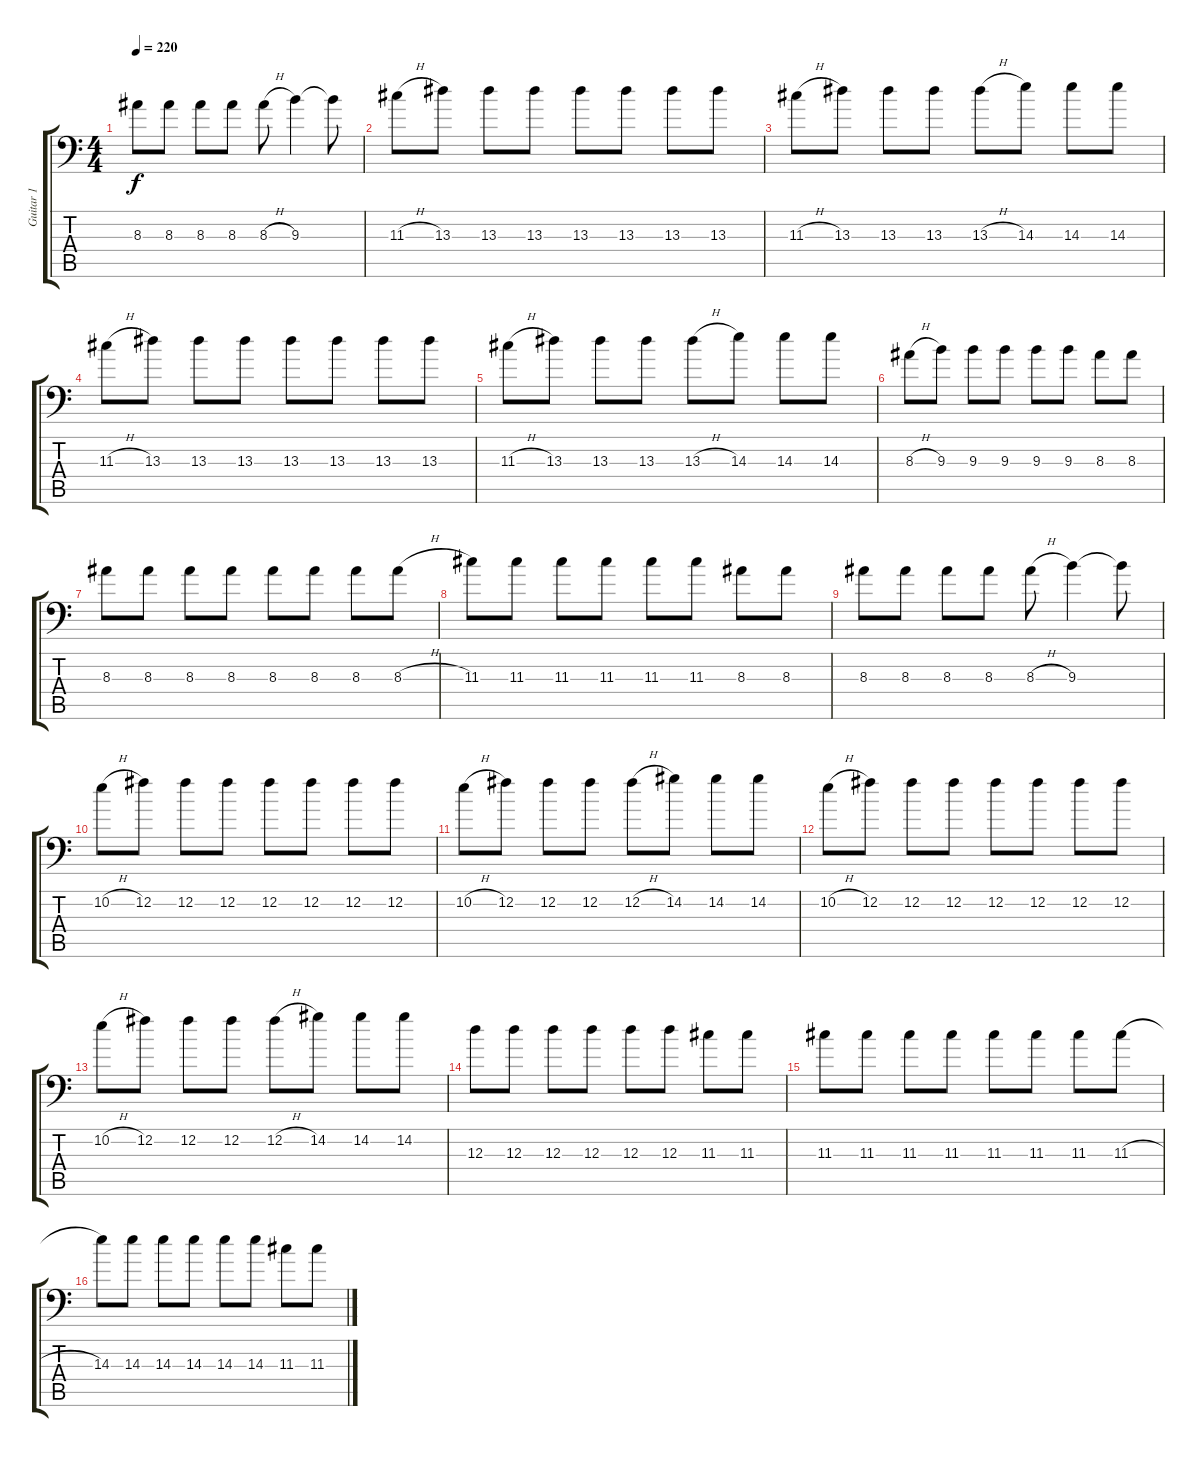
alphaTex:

\track ("Guitar 1" "Guitar 1") {instrument distortionguitar}
\staff {score tabs}
\tuning (B3 Gb3 D3 A2 E2 A1) {hide}
\ts (4 4)
\tempo 220
\clef f4
\ks c
8.3.8{dy f} 8.3.8 8.3.8 8.3.8 8.3{h}.8 9.3.4 9.3{t}.8 |
11.3{h}.8 13.3.8 13.3.8 13.3.8 13.3.8 13.3.8 13.3.8 13.3.8 |
11.3{h}.8 13.3.8 13.3.8 13.3.8 13.3{h}.8 14.3.8 14.3.8 14.3.8 |
11.3{h}.8 13.3.8 13.3.8 13.3.8 13.3.8 13.3.8 13.3.8 13.3.8 |
11.3{h}.8 13.3.8 13.3.8 13.3.8 13.3{h}.8 14.3.8 14.3.8 14.3.8 |
8.3{h}.8 9.3.8 9.3.8 9.3.8 9.3.8 9.3.8 8.3.8 8.3.8 |
8.3.8 8.3.8 8.3.8 8.3.8 8.3.8 8.3.8 8.3.8 8.3{h}.8 |
11.3.8 11.3.8 11.3.8 11.3.8 11.3.8 11.3.8 8.3.8 8.3.8 |
8.3.8 8.3.8 8.3.8 8.3.8 8.3{h}.8 9.3.4 9.3{t}.8 |
10.2{h}.8 12.2.8 12.2.8 12.2.8 12.2.8 12.2.8 12.2.8 12.2.8 |
10.2{h}.8 12.2.8 12.2.8 12.2.8 12.2{h}.8 14.2.8 14.2.8 14.2.8 |
10.2{h}.8 12.2.8 12.2.8 12.2.8 12.2.8 12.2.8 12.2.8 12.2.8 |
10.2{h}.8 12.2.8 12.2.8 12.2.8 12.2{h}.8 14.2.8 14.2.8 14.2.8 |
12.3.8 12.3.8 12.3.8 12.3.8 12.3.8 12.3.8 11.3.8 11.3.8 |
11.3.8 11.3.8 11.3.8 11.3.8 11.3.8 11.3.8 11.3.8 11.3{h}.8 |
14.3.8 14.3.8 14.3.8 14.3.8 14.3.8 14.3.8 11.3.8 11.3.8
